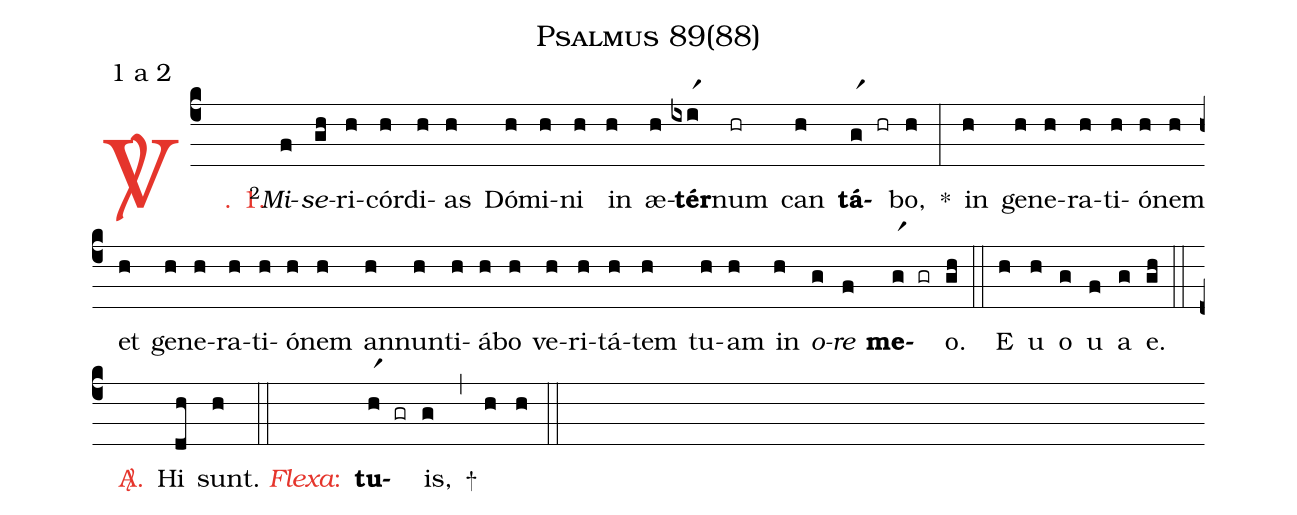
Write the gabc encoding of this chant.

name: Psalmus 89(88);
mode: 1;
mode-differentia: a 2;
%%
(c4)

<c><sp>V/</sp>. 1.</c>() <v>\VSup{2}</v><i>Mi</i>(f)<i>se</i>(gh)ri(h)cór(h)di(h)as(h) Dó(h)mi(h)ni(h) in(h) æ(h)<b>tér</b>(ixir1)num(hr) can(h) <b>tá</b>(gr1 hr)bo,(h) *(:) in(h) ge(h)ne(h)ra(h)ti(h)ó(h)nem(h) et(h) ge(h)ne(h)ra(h)ti(h)ó(h)nem(h) an(h)nun(h)ti(h)á(h)bo(h) ve(h)ri(h)tá(h)tem(h) tu(h)am(h) in(h) <i>o</i>(g)<i>re</i>(f) <b>me</b>(gr1 gr)o.(gh) (::)

<eu>E(h) u(h) o(g) u(f) a(g) e.</eu>(gh) (::)

<nlba><c><sp>A/</sp>.</c>() Hi</nlba>(dh) sunt.(h) (::)

<nlba><c><i>Flexa</i>:</c>() <b>tu</b></nlba>(hr1 gr)is,(g) +(,) (h) (h) (::)
